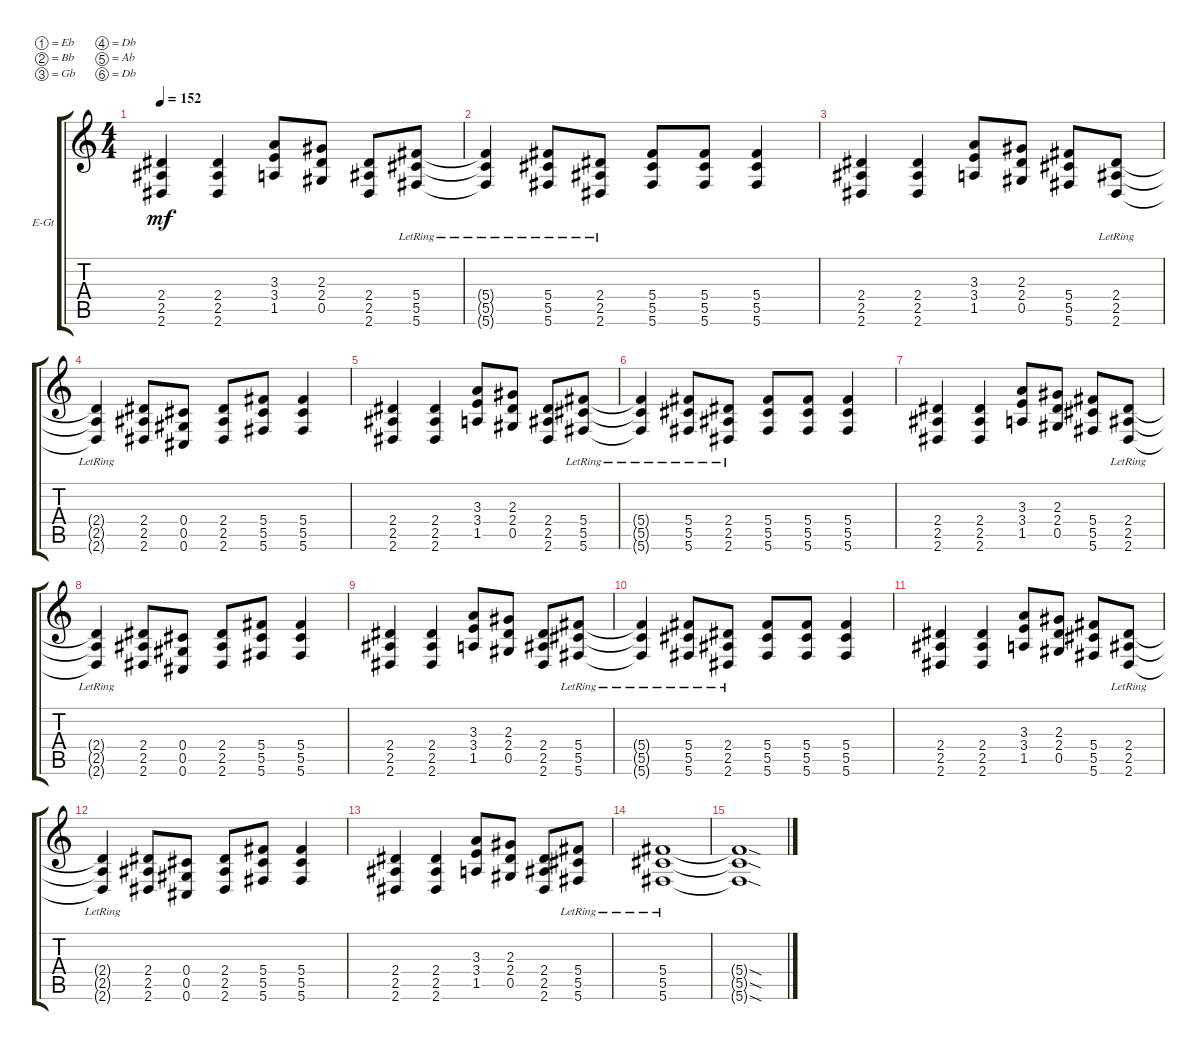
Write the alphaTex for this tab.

\defaultSystemsLayout 4
\bracketExtendMode groupsimilarinstruments
\firstSystemTrackNameOrientation horizontal
\otherSystemsTrackNameOrientation horizontal
\track ("backing Guitar" "E-Gt") {instrument overdrivenguitar}
\staff {score tabs}
\tuning (Eb4 Bb3 Gb3 Db3 Ab2 Db2)
\ts (4 4)
\tempo 152
\clef g2
\ks c
(2.6 2.5 2.4).4{dy mf} (2.4 2.5 2.6).4 (1.5 3.4 3.3).8 (2.3 2.4 0.5).8 (2.6 2.5 2.4).8 (5.4{lr} 5.5{lr} 5.6{lr}).8 |
(5.6{lr t} 5.5{lr t} 5.4{lr t}).4 (5.6{lr} 5.5{lr} 5.4{lr}).8 (2.4{lr} 2.5{lr} 2.6{lr}).8 (5.6 5.5 5.4).8 (5.4 5.5 5.6).8 (5.6 5.5 5.4).4 |
(2.6 2.5 2.4).4 (2.4 2.5 2.6).4 (1.5 3.4 3.3).8 (2.3 2.4 0.5).8 (5.6 5.5 5.4).8 (2.4{lr} 2.5{lr} 2.6{lr}).8 |
(2.6{lr t} 2.5{lr t} 2.4{lr t}).4 (2.6 2.5 2.4).8 (0.4 0.5 0.6).8 (2.6 2.5 2.4).8 (5.4 5.5 5.6).8 (5.6 5.5 5.4).4 |
(2.6 2.5 2.4).4 (2.4 2.5 2.6).4 (1.5 3.4 3.3).8 (2.3 2.4 0.5).8 (2.6 2.5 2.4).8 (5.4{lr} 5.5{lr} 5.6{lr}).8 |
(5.6{lr t} 5.5{lr t} 5.4{lr t}).4 (5.6{lr} 5.5{lr} 5.4{lr}).8 (2.4{lr} 2.5{lr} 2.6{lr}).8 (5.6 5.5 5.4).8 (5.4 5.5 5.6).8 (5.6 5.5 5.4).4 |
(2.6 2.5 2.4).4 (2.4 2.5 2.6).4 (1.5 3.4 3.3).8 (2.3 2.4 0.5).8 (5.6 5.5 5.4).8 (2.4{lr} 2.5{lr} 2.6{lr}).8 |
(2.6{lr t} 2.5{lr t} 2.4{lr t}).4 (2.6 2.5 2.4).8 (0.4 0.5 0.6).8 (2.6 2.5 2.4).8 (5.4 5.5 5.6).8 (5.6 5.5 5.4).4 |
(2.6 2.5 2.4).4 (2.4 2.5 2.6).4 (1.5 3.4 3.3).8 (2.3 2.4 0.5).8 (2.6 2.5 2.4).8 (5.4{lr} 5.5{lr} 5.6{lr}).8 |
(5.6{lr t} 5.5{lr t} 5.4{lr t}).4 (5.6{lr} 5.5{lr} 5.4{lr}).8 (2.4{lr} 2.5{lr} 2.6{lr}).8 (5.6 5.5 5.4).8 (5.4 5.5 5.6).8 (5.6 5.5 5.4).4 |
(2.6 2.5 2.4).4 (2.4 2.5 2.6).4 (1.5 3.4 3.3).8 (2.3 2.4 0.5).8 (5.6 5.5 5.4).8 (2.4{lr} 2.5{lr} 2.6{lr}).8 |
(2.6{lr t} 2.5{lr t} 2.4{lr t}).4 (2.6 2.5 2.4).8 (0.4 0.5 0.6).8 (2.6 2.5 2.4).8 (5.4 5.5 5.6).8 (5.6 5.5 5.4).4 |
(2.6 2.5 2.4).4 (2.4 2.5 2.6).4 (1.5 3.4 3.3).8 (2.3 2.4 0.5).8 (2.6 2.5 2.4).8 (5.4{lr} 5.5{lr} 5.6{lr}).8 |
(5.6{lr} 5.5{lr} 5.4{lr}).1 |
(5.6{sod t} 5.5{sod t} 5.4{sod t}).1
